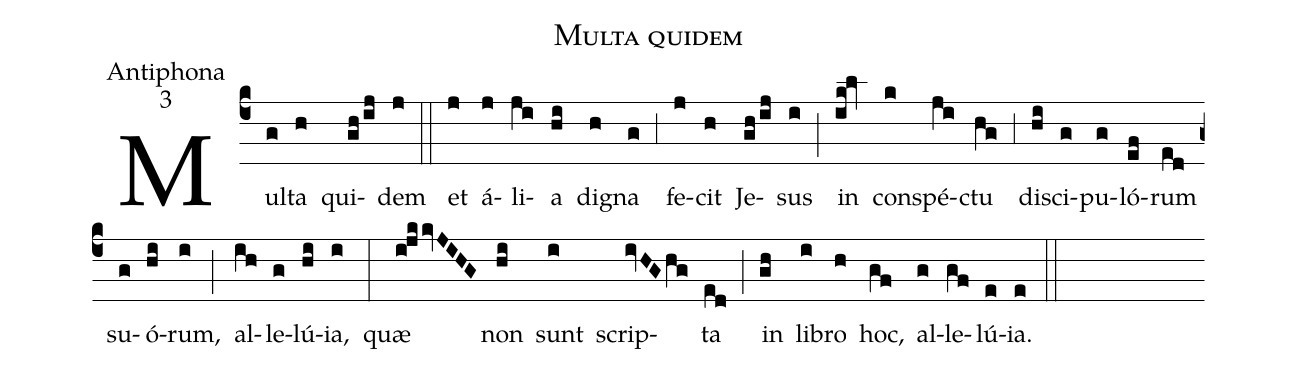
name:Multa quidem;
office-part:Antiphona;
mode:3;
%%
(c4) Mul(g)ta(h) qui(gh/ij)dem(j) (::)
et(j) á(j)li(ji)a(hi) di(h)gna(g) (,3) fe(j)cit(h) Je(gh/ij)sus(i) (;) in(ik!lv) con(k)spé(ji)ctu(hg) (,3) di(hi)sci(g)pu(g)ló(ef)rum(ed) su(g)ó(hi)rum,(i) (;) al(ih)le(g)lú(hi)ia,(i) (:)
quæ(i!jkkvJIHG) non(hi) sunt(i) scrip(ivHGhg)ta(ed) (;) in(gh) li(i)bro(h) hoc,(gf) al(g)le(gf)lú(e)ia.(e) (::)
